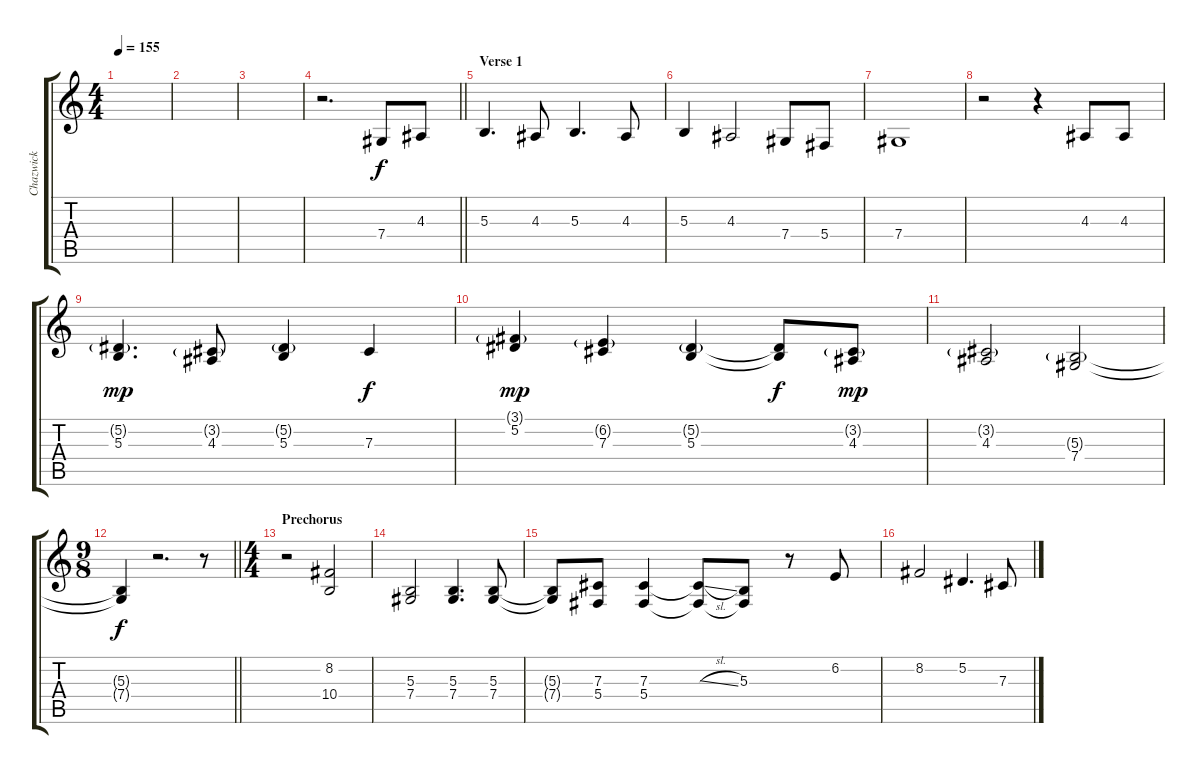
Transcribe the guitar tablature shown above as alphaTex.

\track ("Chazwick" "Chazwick") {instrument clarinet}
\staff {score tabs}
\tuning (Eb4 Bb3 Gb3 Db3 Ab2 Db2) {hide}
\ts (4 4)
\section ("" "")
\tempo 155
\clef g2
\ks c
|
|
|
\barLineRight lightlight
r.2{d} 7.4.8 4.3.8 |
\section ("" "Verse 1")
5.3.4{d} 4.3.8 5.3.4{d} 4.3.8 |
5.3.4 4.3.2 7.4.8 5.4.8 |
7.4.1 |
r.2 r.4 4.3.8 4.3.8 |
(5.2{g} 5.3).4{d dy mp} (3.2{g} 4.3).8 (5.2{g} 5.3).4 7.3.4{dy f} |
(3.1{g} 5.2).4{dy mp} (6.2{g} 7.3).4 (5.2{g} 5.3).4 (5.2{t} 5.3{t}).8{dy f} (3.2{g} 4.3).8{dy mp} |
(3.2{g} 4.3).2 (5.3{g} 7.4).2 |
\ts (9 8)
\barLineRight lightlight
(5.3{t} 7.4{t}).4{dy f} r.2{d} r.8 |
\ts (4 4)
\section ("" "Prechorus")
r.2 (8.2 10.4).2 |
(5.3 7.4).2 (5.3 7.4).4{d} (5.3 7.4).8 |
(5.3{t} 7.4{t}).8 (7.3 5.4).8 (7.3 5.4).4 (7.3{sl t} 5.4{t}).8 (5.3 5.4{t}).8 r.8 6.2.8 |
8.2.2 5.2.4{d} 7.3.8
